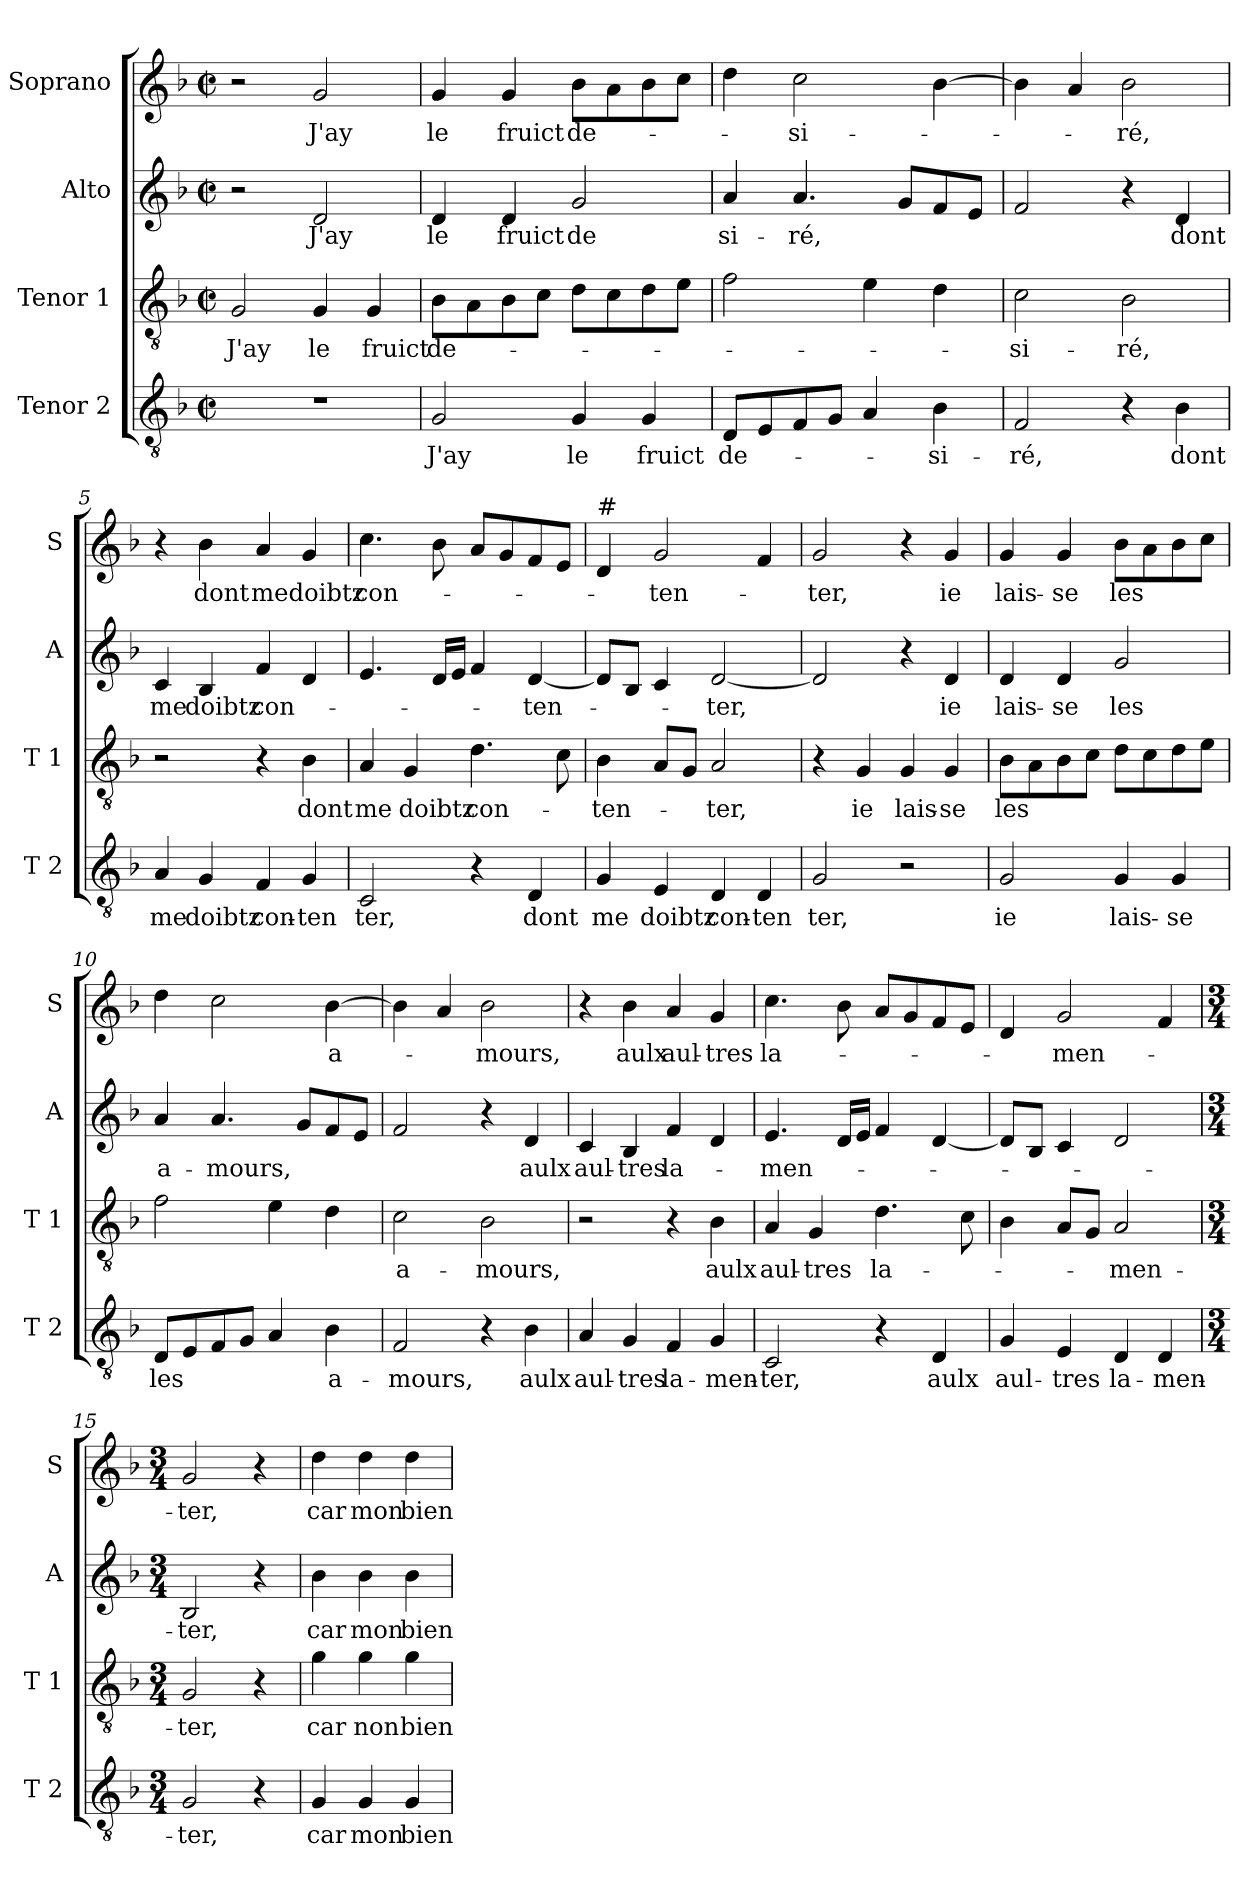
**kern	**text	**kern	**text	**kern	**text	**kern	**text
*part4	*part4	*part3	*part3	*part2	*part2	*part1	*part1
*staff4	*staff4	*staff3	*staff3	*staff2	*staff2	*staff1	*staff1
*I"Tenor 2	*	*I"Tenor 1	*	*I"Alto	*	*I"Soprano	*
*I'T 2	*	*I'T 1	*	*I'A	*	*I'S	*
*clefGv2	*	*clefGv2	*	*clefG2	*	*clefG2	*
*k[b-]	*	*k[b-]	*	*k[b-]	*	*k[b-]	*
*F:	*	*F:	*	*F:	*	*F:	*
*M2/2	*	*M2/2	*	*M2/2	*	*M2/2	*
*met(c|)	*	*met(c|)	*	*met(c|)	*	*met(c|)	*
=1	=1	=1	=1	=1	=1	=1	=1
!	!	!	!LO:LY:b	!	!	!	!
1r	.	2G/	J'ay	2r	.	2r	.
!	!	!	!LO:LY:b	!	!LO:LY:b	!	!LO:LY:b
.	.	4G/	le	2d/	J'ay	2g/	J'ay
!	!	!	!LO:LY:b	!	!	!	!
.	.	4G/	fruict	.	.	.	.
=2	=2	=2	=2	=2	=2	=2	=2
!	!LO:LY:b	!	!LO:LY:b	!	!LO:LY:b	!	!LO:LY:b
2G/	J'ay	8B-\L	de-	4d/	le	4g/	le
.	.	8A\	.	.	.	.	.
!	!	!	!	!	!LO:LY:b	!	!LO:LY:b
.	.	8B-\	.	4d/	fruict	4g/	fruict
.	.	8c\J	.	.	.	.	.
!	!LO:LY:b	!	!	!	!LO:LY:b	!	!LO:LY:b
4G/	le	8d\L	.	2g/	de	8b-\L	de-
.	.	8c\	.	.	.	8a\	.
!	!LO:LY:b	!	!	!	!	!	!
4G/	fruict	8d\	.	.	.	8b-\	.
.	.	8e\J	.	.	.	8cc\J	.
=3	=3	=3	=3	=3	=3	=3	=3
!	!LO:LY:b	!	!	!	!LO:LY:b	!	!
8D/L	de-	2f\	.	4a/	si-	4dd\	.
8E/	.	.	.	.	.	.	.
!	!	!	!	!	!LO:LY:b	!	!LO:LY:b
8F/	.	.	.	4.a/	-ré,	2cc\	-si-
8G/J	.	.	.	.	.	.	.
4A/	.	4e\	.	.	.	.	.
.	.	.	.	8g/L	.	.	.
!	!LO:LY:b	!	!	!	!	!	!
4B-\	-si-	4d\	.	8f/	.	[4b-\	.
.	.	.	.	8e/J	.	.	.
=4	=4	=4	=4	=4	=4	=4	=4
!	!LO:LY:b	!	!LO:LY:b	!	!	!	!
2F/	-ré,	2c\	-si-	2f/	.	4b-\]	.
.	.	.	.	.	.	4a/	.
!	!	!	!LO:LY:b	!	!	!	!LO:LY:b
4r	.	2B-\	-ré,	4r	.	2b-\	-ré,
!	!LO:LY:b	!	!	!	!LO:LY:b	!	!
4B-\	dont	.	.	4d/	dont	.	.
!!LO:LB:g=z
=5	=5	=5	=5	=5	=5	=5	=5
!	!LO:LY:b	!	!	!	!LO:LY:b	!	!
4A/	me	2r	.	4c/	me	4r	.
!	!LO:LY:b	!	!	!	!LO:LY:b	!	!LO:LY:b
4G/	doibtz	.	.	4B-/	doibtz	4b-\	dont
!	!LO:LY:b	!	!	!	!LO:LY:b	!	!LO:LY:b
4F/	con-	4r	.	4f/	con-	4a/	me
!	!LO:LY:b	!	!LO:LY:b	!	!	!	!LO:LY:b
4G/	-ten	4B-\	dont	4d/	.	4g/	doibtz
=6	=6	=6	=6	=6	=6	=6	=6
!	!LO:LY:b	!	!LO:LY:b	!	!	!	!LO:LY:b
2C/	ter,	4A/	me	4.e/	.	4.cc\	con-
!	!	!	!LO:LY:b	!	!	!	!
.	.	4G/	doibtz	.	.	.	.
.	.	.	.	16d/LL	.	8b-\	.
.	.	.	.	16e/JJ	.	.	.
!	!	!	!LO:LY:b	!	!	!	!
4r	.	4.d\	con-	4f/	.	8a/L	.
.	.	.	.	.	.	8g/	.
!	!LO:LY:b	!	!	!	!LO:LY:b	!	!
4D/	dont	.	.	[4d/	-ten-	8f/	.
.	.	8c\	.	.	.	8e/J	.
=7	=7	=7	=7	=7	=7	=7	=7
!	!	!	!	!	!	!LO:TX:a:t=#	!
!	!LO:LY:b	!	!LO:LY:b	!	!	!	!
4G/	me	4B-\	-ten-	8d/L]	.	4d/	.
.	.	.	.	8B-/J	.	.	.
!	!LO:LY:b	!	!	!	!	!	!LO:LY:b
4E/	doibtz	8A/L	.	4c/	.	2g/	-ten-
.	.	8G/J	.	.	.	.	.
!	!LO:LY:b	!	!LO:LY:b	!	!LO:LY:b	!	!
4D/	con-	2A/	-ter,	[2d/	-ter,	.	.
!	!LO:LY:b	!	!	!	!	!	!
4D/	-ten	.	.	.	.	4f/	.
=8	=8	=8	=8	=8	=8	=8	=8
!	!LO:LY:b	!	!	!	!	!	!LO:LY:b
2G/	ter,	4r	.	2d/]	.	2g/	-ter,
!	!	!	!LO:LY:b	!	!	!	!
.	.	4G/	ie	.	.	.	.
!	!	!	!LO:LY:b	!	!	!	!
2r	.	4G/	lais-	4r	.	4r	.
!	!	!	!LO:LY:b	!	!LO:LY:b	!	!LO:LY:b
.	.	4G/	-se	4d/	ie	4g/	ie
=9	=9	=9	=9	=9	=9	=9	=9
!	!LO:LY:b	!	!LO:LY:b	!	!LO:LY:b	!	!LO:LY:b
2G/	ie	8B-\L	les	4d/	lais-	4g/	lais-
.	.	8A\	.	.	.	.	.
!	!	!	!	!	!LO:LY:b	!	!LO:LY:b
.	.	8B-\	.	4d/	-se	4g/	-se
.	.	8c\J	.	.	.	.	.
!	!LO:LY:b	!	!	!	!LO:LY:b	!	!LO:LY:b
4G/	lais-	8d\L	.	2g/	les	8b-\L	les
.	.	8c\	.	.	.	8a\	.
!	!LO:LY:b	!	!	!	!	!	!
4G/	-se	8d\	.	.	.	8b-\	.
.	.	8e\J	.	.	.	8cc\J	.
!!LO:PB:g=z
=10	=10	=10	=10	=10	=10	=10	=10
!	!LO:LY:b	!	!	!	!LO:LY:b	!	!
8D/L	les	2f\	.	4a/	a-	4dd\	.
8E/	.	.	.	.	.	.	.
!	!	!	!	!	!LO:LY:b	!	!
8F/	.	.	.	4.a/	-mours,	2cc\	.
8G/J	.	.	.	.	.	.	.
4A/	.	4e\	.	.	.	.	.
.	.	.	.	8g/L	.	.	.
!	!LO:LY:b	!	!	!	!	!	!LO:LY:b
4B-\	a-	4d\	.	8f/	.	[4b-\	a-
.	.	.	.	8e/J	.	.	.
=11	=11	=11	=11	=11	=11	=11	=11
!	!LO:LY:b	!	!LO:LY:b	!	!	!	!
2F/	-mours,	2c\	a-	2f/	.	4b-\]	.
.	.	.	.	.	.	4a/	.
!	!	!	!LO:LY:b	!	!	!	!LO:LY:b
4r	.	2B-\	-mours,	4r	.	2b-\	-mours,
!	!LO:LY:b	!	!	!	!LO:LY:b	!	!
4B-\	aulx	.	.	4d/	aulx	.	.
=12	=12	=12	=12	=12	=12	=12	=12
!	!LO:LY:b	!	!	!	!LO:LY:b	!	!
4A/	aul-	2r	.	4c/	aul-	4r	.
!	!LO:LY:b	!	!	!	!LO:LY:b	!	!LO:LY:b
4G/	-tres	.	.	4B-/	-tres	4b-\	aulx
!	!LO:LY:b	!	!	!	!LO:LY:b	!	!LO:LY:b
4F/	la-	4r	.	4f/	la-	4a/	aul-
!	!LO:LY:b	!	!LO:LY:b	!	!	!	!LO:LY:b
4G/	-men-	4B-\	aulx	4d/	.	4g/	-tres
=13	=13	=13	=13	=13	=13	=13	=13
!	!LO:LY:b	!	!LO:LY:b	!	!LO:LY:b	!	!LO:LY:b
2C/	-ter,	4A/	aul-	4.e/	-men-	4.cc\	la-
!	!	!	!LO:LY:b	!	!	!	!
.	.	4G/	-tres	.	.	.	.
.	.	.	.	16d/LL	.	8b-\	.
.	.	.	.	16e/JJ	.	.	.
!	!	!	!LO:LY:b	!	!	!	!
4r	.	4.d\	la-	4f/	.	8a/L	.
.	.	.	.	.	.	8g/	.
!	!LO:LY:b	!	!	!	!	!	!
4D/	aulx	.	.	[4d/	.	8f/	.
.	.	8c\	.	.	.	8e/J	.
=14	=14	=14	=14	=14	=14	=14	=14
!	!LO:LY:b	!	!	!	!	!	!
4G/	aul-	4B-\	.	8d/L]	.	4d/	.
.	.	.	.	8B-/J	.	.	.
!	!LO:LY:b	!	!	!	!	!	!LO:LY:b
4E/	-tres	8A/L	.	4c/	.	2g/	-men-
.	.	8G/J	.	.	.	.	.
!	!LO:LY:b	!	!LO:LY:b	!	!	!	!
4D/	la-	2A/	-men-	2d/	.	.	.
!	!LO:LY:b	!	!	!	!	!	!
4D/	-men-	.	.	.	.	4f/	.
!!LO:LB:g=z
=15	=15	=15	=15	=15	=15	=15	=15
*M3/4	*	*M3/4	*	*M3/4	*	*M3/4	*
!	!LO:LY:b	!	!LO:LY:b	!	!LO:LY:b	!	!LO:LY:b
2G/	-ter,	2G/	-ter,	2B-/	-ter,	2g/	-ter,
4r	.	4r	.	4r	.	4r	.
=16	=16	=16	=16	=16	=16	=16	=16
!	!LO:LY:b	!	!LO:LY:b	!	!LO:LY:b	!	!LO:LY:b
4G/	car	4g\	car	4b-\	car	4dd\	car
!	!LO:LY:b	!	!LO:LY:b	!	!LO:LY:b	!	!LO:LY:b
4G/	mon	4g\	non	4b-\	mon	4dd\	mon
!	!LO:LY:b	!	!LO:LY:b	!	!LO:LY:b	!	!LO:LY:b
4G/	bien	4g\	bien	4b-\	bien	4dd\	bien
=	=	=	=	=	=	=	=
*-	*-	*-	*-	*-	*-	*-	*-
